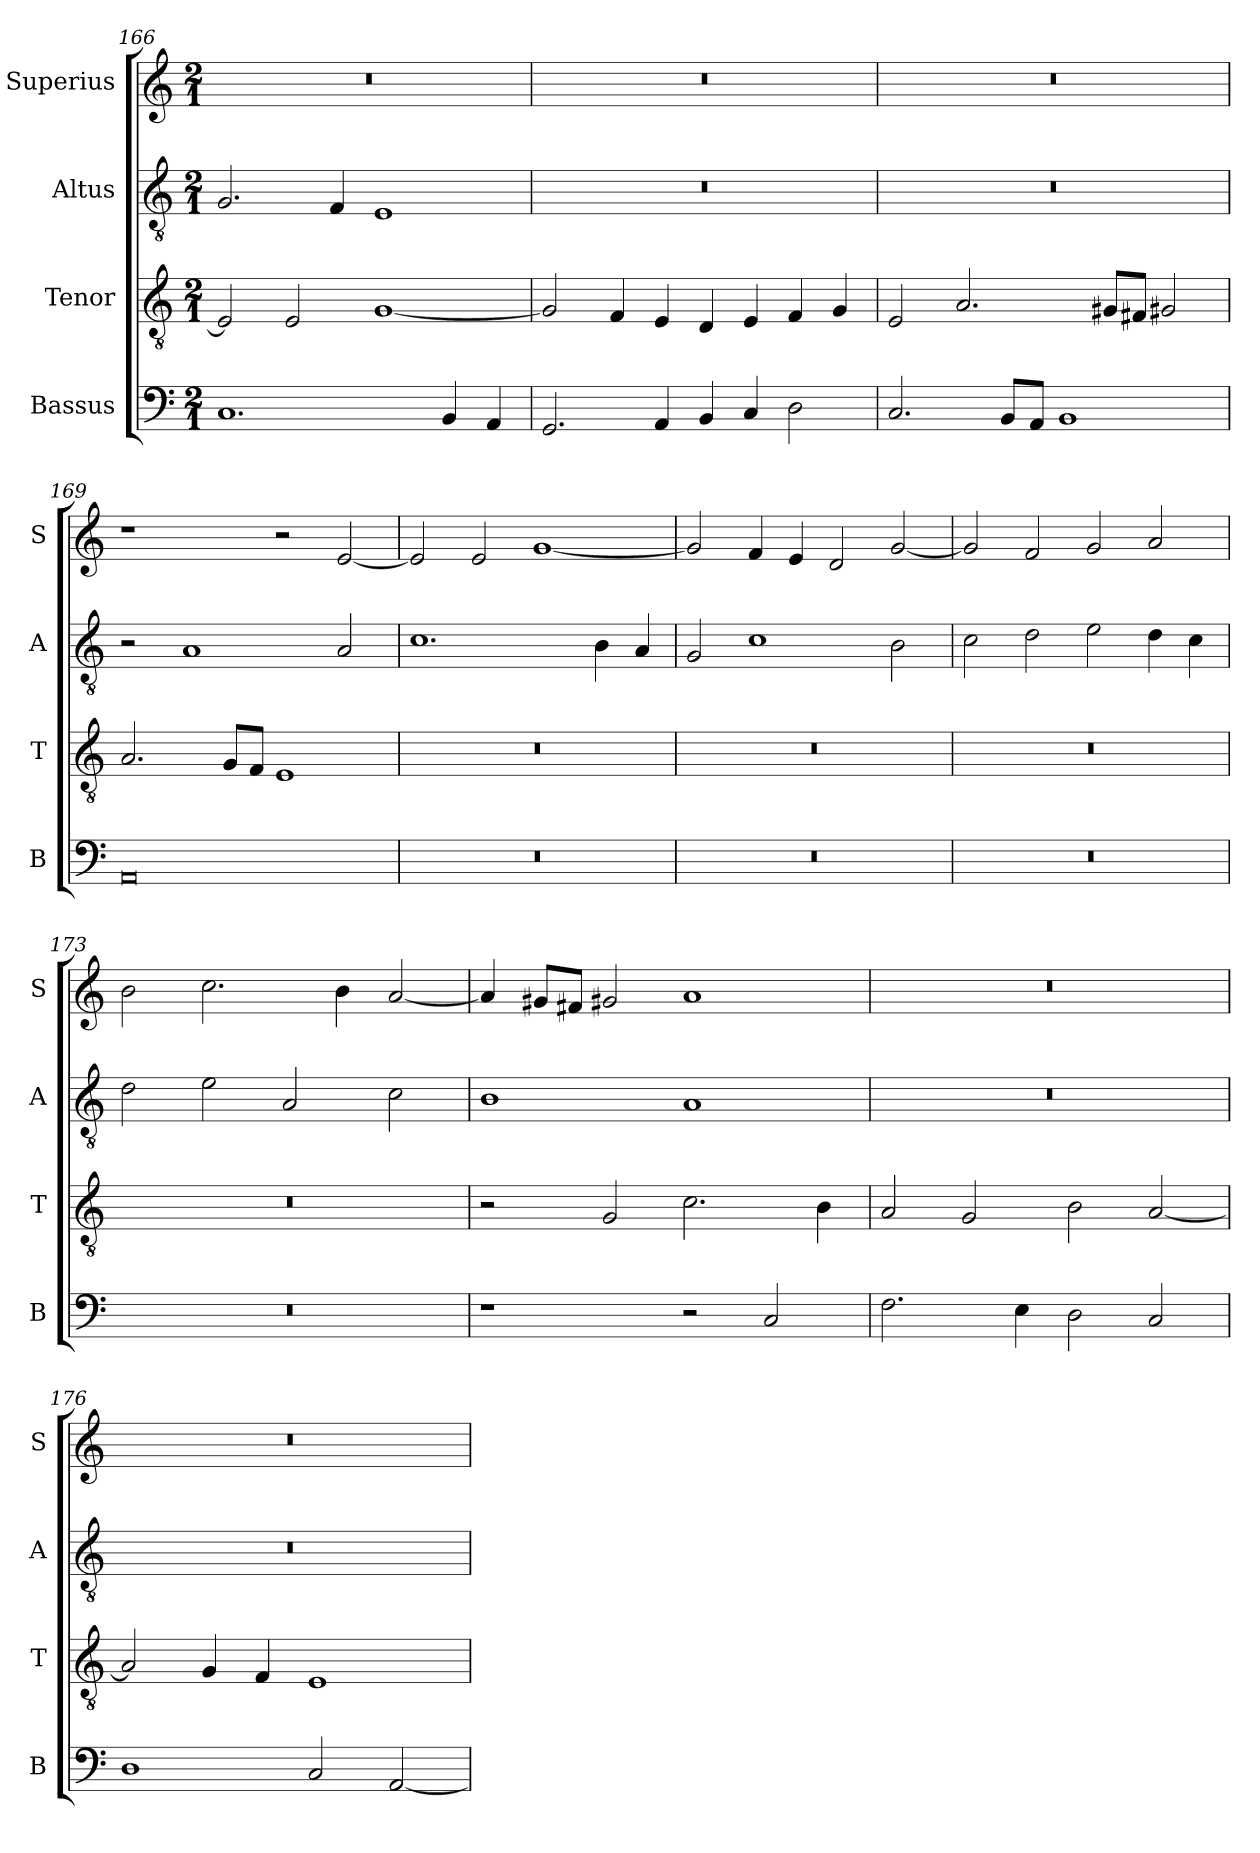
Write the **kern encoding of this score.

**kern	**kern	**kern	**kern
*part4	*part3	*part2	*part1
*staff4	*staff3	*staff2	*staff1
*I"Bassus	*I"Tenor	*I"Altus	*I"Superius
*I'B	*I'T	*I'A	*I'S
*clefF4	*clefGv2	*clefGv2	*clefG2
*k[]	*k[]	*k[]	*k[]
*C:	*C:	*C:	*C:
*M2/1	*M2/1	*M2/1	*M2/1
=166	=166	=166	=166
1.C	2E]	2.G	0r
.	2E	.	.
.	.	4F	.
.	[1G	1E	.
4BB	.	.	.
4AA	.	.	.
=167	=167	=167	=167
2.GG	2G]	0r	0r
.	4F	.	.
4AA	4E	.	.
4BB	4D	.	.
4C	4E	.	.
2D	4F	.	.
.	4G	.	.
=168	=168	=168	=168
2.C	2E	0r	0r
.	2.A	.	.
8BBL	.	.	.
8AAJ	.	.	.
1BB	.	.	.
.	8G#XL	.	.
.	8F#XJ	.	.
.	2G#X	.	.
=169	=169	=169	=169
0AA	2.A	2r	1r
.	.	1A	.
.	8GL	.	.
.	8FJ	.	.
.	1E	.	2r
.	.	2A	[2e
=170	=170	=170	=170
0r	0r	1.c	2e]
.	.	.	2e
.	.	.	[1g
.	.	4B	.
.	.	4A	.
=171	=171	=171	=171
0r	0r	2G	2g]
.	.	1c	4f
.	.	.	4e
.	.	.	2d
.	.	2B	[2g
=172	=172	=172	=172
0r	0r	2c	2g]
.	.	2d	2f
.	.	2e	2g
.	.	4d	2a
.	.	4c	.
=173	=173	=173	=173
0r	0r	2d	2b
.	.	2e	2.cc
.	.	2A	.
.	.	.	4b
.	.	2c	[2a
=174	=174	=174	=174
1r	2r	1B	4a]
.	.	.	8g#XL
.	.	.	8f#XJ
.	2G	.	2g#X
2r	2.c	1A	1a
2C	.	.	.
.	4B	.	.
=175	=175	=175	=175
2.F	2A	0r	0r
.	2G	.	.
4E	.	.	.
2D	2B	.	.
2C	[2A	.	.
=176	=176	=176	=176
1D	2A]	0r	0r
.	4G	.	.
.	4F	.	.
2C	1E	.	.
[2AA	.	.	.
=	=	=	=
*-	*-	*-	*-
